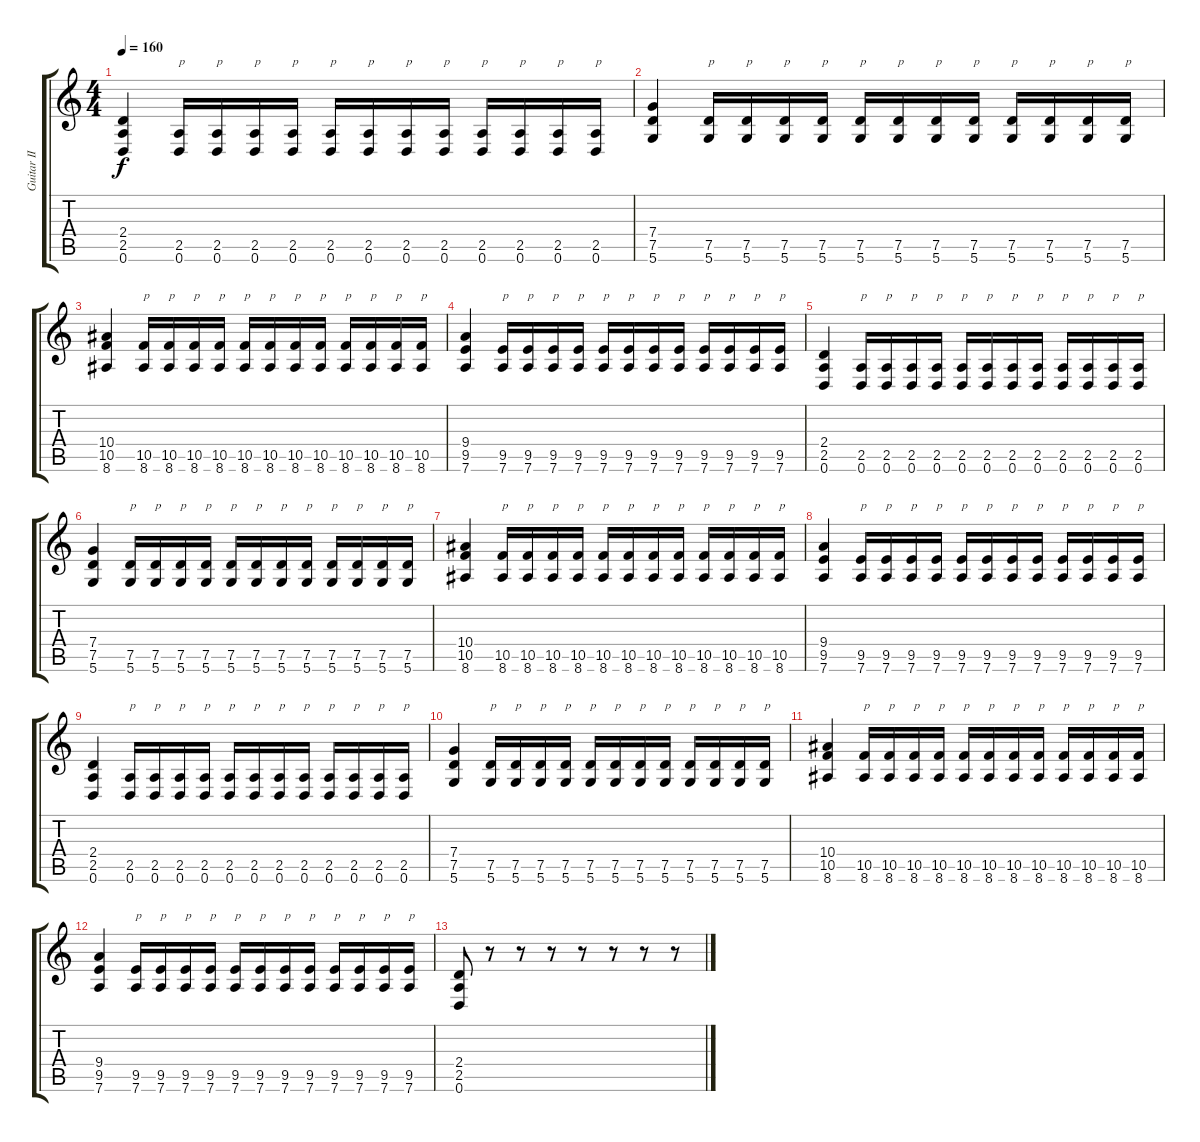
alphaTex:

\track ("Guitar II" "Guitar II") {instrument distortionguitar}
\staff {score tabs}
\tuning (D4 A3 F3 C3 G2 D2) {hide}
\ts (4 4)
\tempo 160
\clef g2
\ks c
(2.4 2.5 0.6).4{dy f volume 13} (2.5 0.6).16{txt "p"} (2.5 0.6).16{txt "p"} (2.5 0.6).16{txt "p"} (2.5 0.6).16{txt "p"} (2.5 0.6).16{txt "p"} (2.5 0.6).16{txt "p"} (2.5 0.6).16{txt "p"} (2.5 0.6).16{txt "p"} (2.5 0.6).16{txt "p"} (2.5 0.6).16{txt "p"} (2.5 0.6).16{txt "p"} (2.5 0.6).16{txt "p"} |
(7.4 7.5 5.6).4 (7.5 5.6).16{txt "p"} (7.5 5.6).16{txt "p"} (7.5 5.6).16{txt "p"} (7.5 5.6).16{txt "p"} (7.5 5.6).16{txt "p"} (7.5 5.6).16{txt "p"} (7.5 5.6).16{txt "p"} (7.5 5.6).16{txt "p"} (7.5 5.6).16{txt "p"} (7.5 5.6).16{txt "p"} (7.5 5.6).16{txt "p"} (7.5 5.6).16{txt "p"} |
(10.4 10.5 8.6).4 (10.5 8.6).16{txt "p"} (10.5 8.6).16{txt "p"} (10.5 8.6).16{txt "p"} (10.5 8.6).16{txt "p"} (10.5 8.6).16{txt "p"} (10.5 8.6).16{txt "p"} (10.5 8.6).16{txt "p"} (10.5 8.6).16{txt "p"} (10.5 8.6).16{txt "p"} (10.5 8.6).16{txt "p"} (10.5 8.6).16{txt "p"} (10.5 8.6).16{txt "p"} |
(9.4 9.5 7.6).4 (9.5 7.6).16{txt "p"} (9.5 7.6).16{txt "p"} (9.5 7.6).16{txt "p"} (9.5 7.6).16{txt "p"} (9.5 7.6).16{txt "p"} (9.5 7.6).16{txt "p"} (9.5 7.6).16{txt "p"} (9.5 7.6).16{txt "p"} (9.5 7.6).16{txt "p"} (9.5 7.6).16{txt "p"} (9.5 7.6).16{txt "p"} (9.5 7.6).16{txt "p"} |
(2.4 2.5 0.6).4{volume 13} (2.5 0.6).16{txt "p"} (2.5 0.6).16{txt "p"} (2.5 0.6).16{txt "p"} (2.5 0.6).16{txt "p"} (2.5 0.6).16{txt "p"} (2.5 0.6).16{txt "p"} (2.5 0.6).16{txt "p"} (2.5 0.6).16{txt "p"} (2.5 0.6).16{txt "p"} (2.5 0.6).16{txt "p"} (2.5 0.6).16{txt "p"} (2.5 0.6).16{txt "p"} |
(7.4 7.5 5.6).4 (7.5 5.6).16{txt "p"} (7.5 5.6).16{txt "p"} (7.5 5.6).16{txt "p"} (7.5 5.6).16{txt "p"} (7.5 5.6).16{txt "p"} (7.5 5.6).16{txt "p"} (7.5 5.6).16{txt "p"} (7.5 5.6).16{txt "p"} (7.5 5.6).16{txt "p"} (7.5 5.6).16{txt "p"} (7.5 5.6).16{txt "p"} (7.5 5.6).16{txt "p"} |
(10.4 10.5 8.6).4 (10.5 8.6).16{txt "p"} (10.5 8.6).16{txt "p"} (10.5 8.6).16{txt "p"} (10.5 8.6).16{txt "p"} (10.5 8.6).16{txt "p"} (10.5 8.6).16{txt "p"} (10.5 8.6).16{txt "p"} (10.5 8.6).16{txt "p"} (10.5 8.6).16{txt "p"} (10.5 8.6).16{txt "p"} (10.5 8.6).16{txt "p"} (10.5 8.6).16{txt "p"} |
(9.4 9.5 7.6).4 (9.5 7.6).16{txt "p"} (9.5 7.6).16{txt "p"} (9.5 7.6).16{txt "p"} (9.5 7.6).16{txt "p"} (9.5 7.6).16{txt "p"} (9.5 7.6).16{txt "p"} (9.5 7.6).16{txt "p"} (9.5 7.6).16{txt "p"} (9.5 7.6).16{txt "p"} (9.5 7.6).16{txt "p"} (9.5 7.6).16{txt "p"} (9.5 7.6).16{txt "p"} |
(2.4 2.5 0.6).4{volume 13} (2.5 0.6).16{txt "p"} (2.5 0.6).16{txt "p"} (2.5 0.6).16{txt "p"} (2.5 0.6).16{txt "p"} (2.5 0.6).16{txt "p"} (2.5 0.6).16{txt "p"} (2.5 0.6).16{txt "p"} (2.5 0.6).16{txt "p"} (2.5 0.6).16{txt "p"} (2.5 0.6).16{txt "p"} (2.5 0.6).16{txt "p"} (2.5 0.6).16{txt "p"} |
(7.4 7.5 5.6).4 (7.5 5.6).16{txt "p"} (7.5 5.6).16{txt "p"} (7.5 5.6).16{txt "p"} (7.5 5.6).16{txt "p"} (7.5 5.6).16{txt "p"} (7.5 5.6).16{txt "p"} (7.5 5.6).16{txt "p"} (7.5 5.6).16{txt "p"} (7.5 5.6).16{txt "p"} (7.5 5.6).16{txt "p"} (7.5 5.6).16{txt "p"} (7.5 5.6).16{txt "p"} |
(10.4 10.5 8.6).4 (10.5 8.6).16{txt "p"} (10.5 8.6).16{txt "p"} (10.5 8.6).16{txt "p"} (10.5 8.6).16{txt "p"} (10.5 8.6).16{txt "p"} (10.5 8.6).16{txt "p"} (10.5 8.6).16{txt "p"} (10.5 8.6).16{txt "p"} (10.5 8.6).16{txt "p"} (10.5 8.6).16{txt "p"} (10.5 8.6).16{txt "p"} (10.5 8.6).16{txt "p"} |
(9.4 9.5 7.6).4 (9.5 7.6).16{txt "p"} (9.5 7.6).16{txt "p"} (9.5 7.6).16{txt "p"} (9.5 7.6).16{txt "p"} (9.5 7.6).16{txt "p"} (9.5 7.6).16{txt "p"} (9.5 7.6).16{txt "p"} (9.5 7.6).16{txt "p"} (9.5 7.6).16{txt "p"} (9.5 7.6).16{txt "p"} (9.5 7.6).16{txt "p"} (9.5 7.6).16{txt "p"} |
(2.4 2.5 0.6).8 r.8 r.8 r.8 r.8 r.8 r.8 r.8
